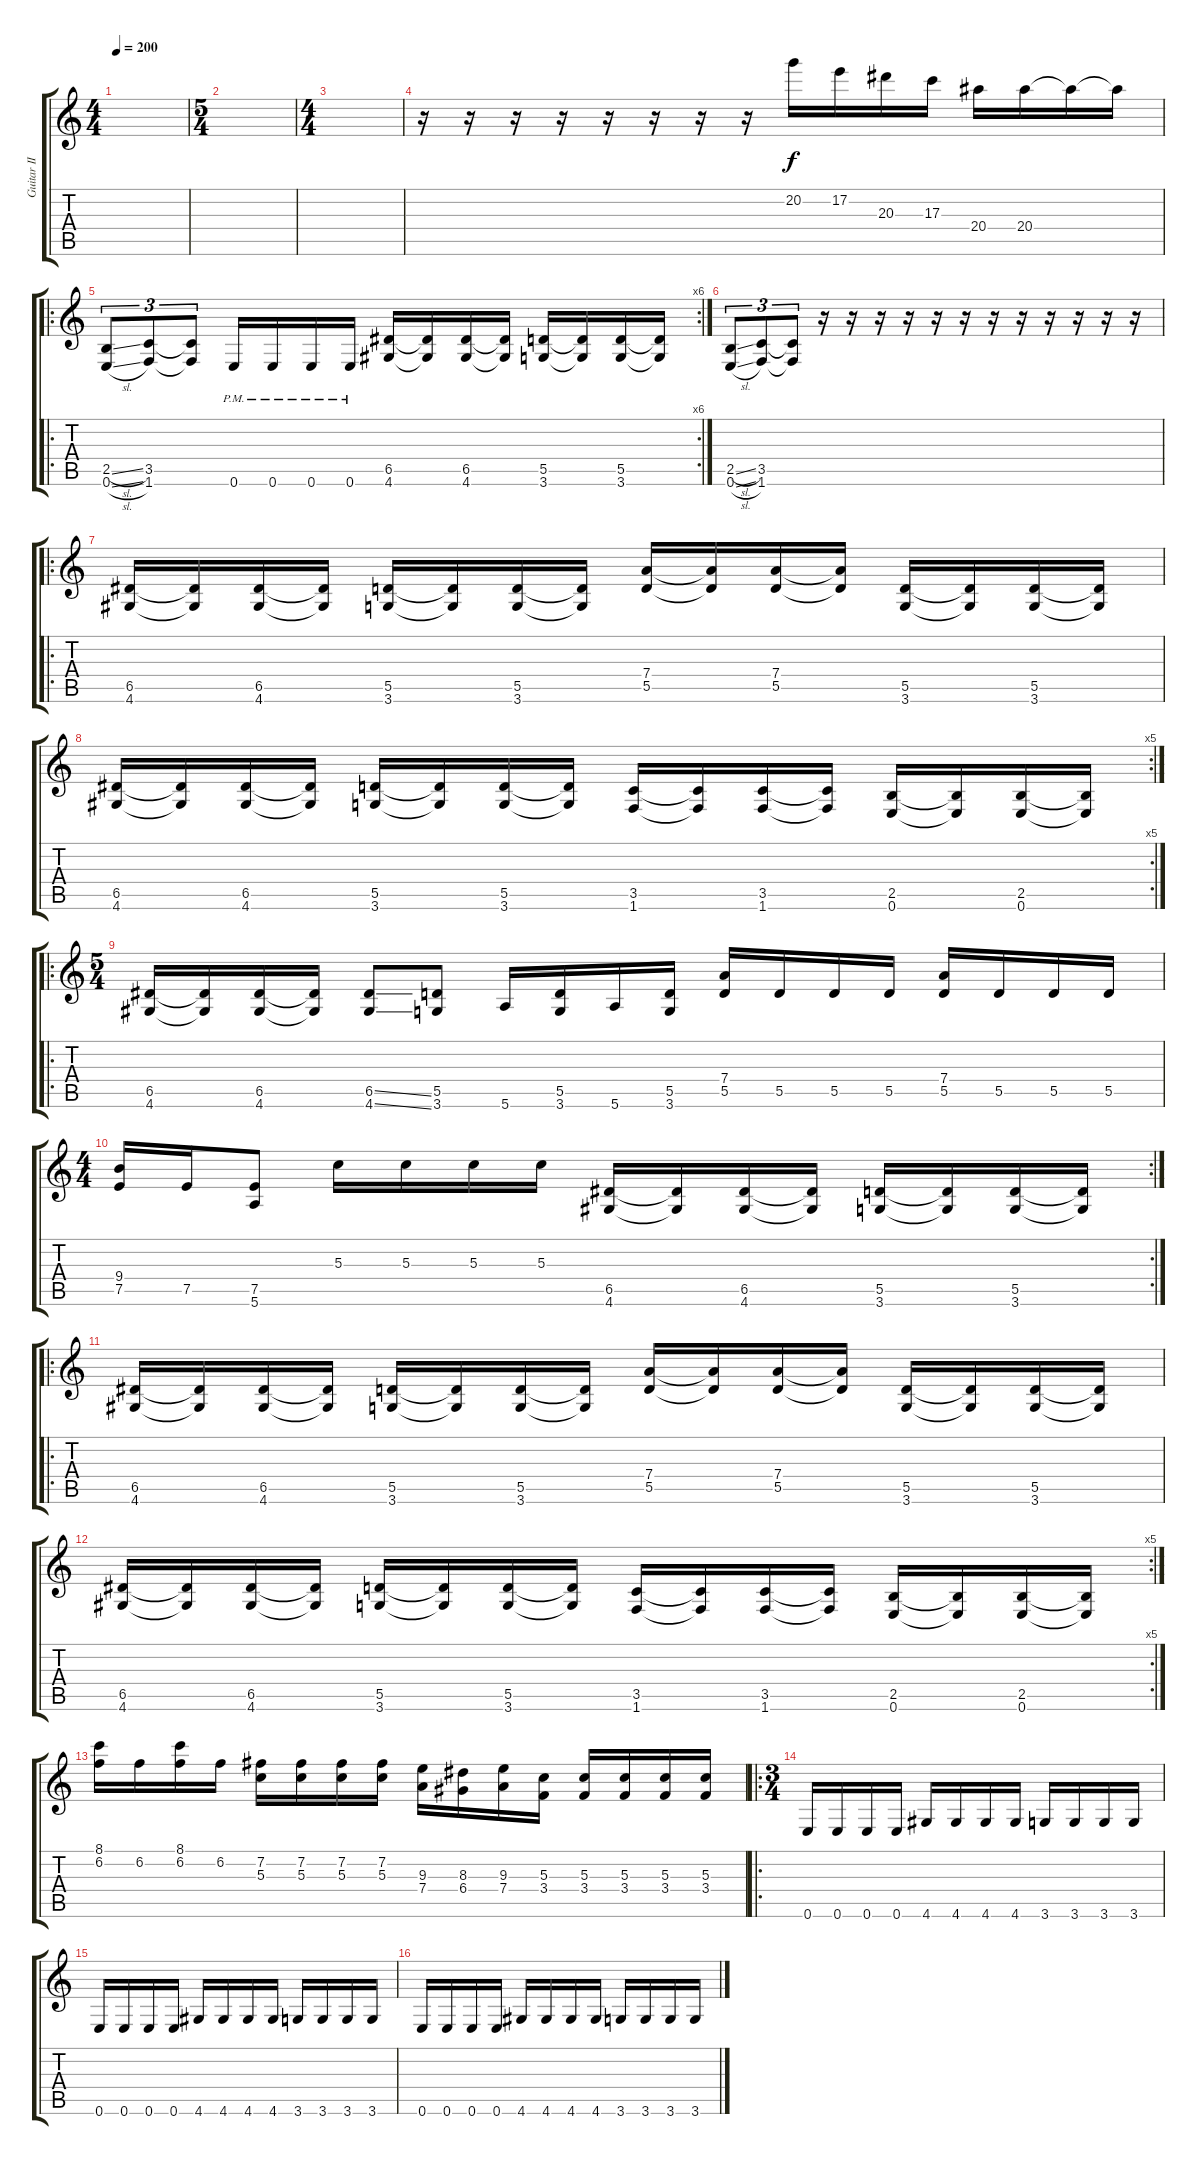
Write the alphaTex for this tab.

\track ("Guitar II" "Guitar II") {instrument distortionguitar}
\staff {score tabs}
\tuning (E4 B3 G3 D3 A2 E2) {hide}
\ts (4 4)
\tempo 200
\clef g2
\ks c
|
\ts (5 4)
|
\ts (4 4)
|
r.16 r.16 r.16 r.16 r.16 r.16 r.16 r.16 20.2.16 17.2.16 20.3.16 17.3.16 20.4.16 20.4.16 20.4{t}.16 20.4{t}.16 |
\ro
\rc 6
(2.5{sl} 0.6{sl}).8{tu (3 2)} (3.5 1.6).8{tu (3 2)} (3.5{t} 1.6{t}).8{tu (3 2)} 0.6{pm}.16 0.6{pm}.16 0.6{pm}.16 0.6{pm}.16 (6.5 4.6).16 (6.5{t} 4.6{t}).16 (6.5 4.6).16 (6.5{t} 4.6{t}).16 (5.5 3.6).16 (5.5{t} 3.6{t}).16 (5.5 3.6).16 (5.5{t} 3.6{t}).16 |
(2.5{sl} 0.6{sl}).8{tu (3 2)} (3.5 1.6).8{tu (3 2)} (3.5{t} 1.6{t}).8{tu (3 2)} r.16 r.16 r.16 r.16 r.16 r.16 r.16 r.16 r.16 r.16 r.16 r.16 |
\ro
(6.5 4.6).16 (6.5{t} 4.6{t}).16 (6.5 4.6).16 (6.5{t} 4.6{t}).16 (5.5 3.6).16 (5.5{t} 3.6{t}).16 (5.5 3.6).16 (5.5{t} 3.6{t}).16 (7.4 5.5).16 (7.4{t} 5.5{t}).16 (7.4 5.5).16 (7.4{t} 5.5{t}).16 (5.5 3.6).16 (5.5{t} 3.6{t}).16 (5.5 3.6).16 (5.5{t} 3.6{t}).16 |
\rc 5
(6.5 4.6).16 (6.5{t} 4.6{t}).16 (6.5 4.6).16 (6.5{t} 4.6{t}).16 (5.5 3.6).16 (5.5{t} 3.6{t}).16 (5.5 3.6).16 (5.5{t} 3.6{t}).16 (3.5 1.6).16 (3.5{t} 1.6{t}).16 (3.5 1.6).16 (3.5{t} 1.6{t}).16 (2.5 0.6).16 (2.5{t} 0.6{t}).16 (2.5 0.6).16 (2.5{t} 0.6{t}).16 |
\ro
\ts (5 4)
(6.5 4.6).16 (6.5{t} 4.6{t}).16 (6.5 4.6).16 (6.5{t} 4.6{t}).16 (6.5{ss} 4.6{ss}).8 (5.5 3.6).8 5.6.16 (5.5 3.6).16 5.6.16 (5.5 3.6).16 (7.4 5.5).16 5.5.16 5.5.16 5.5.16 (7.4 5.5).16 5.5.16 5.5.16 5.5.16 |
\rc 2
\ts (4 4)
(9.4 7.5).16 7.5.16 (7.5 5.6).8 5.3.16 5.3.16 5.3.16 5.3.16 (6.5 4.6).16 (6.5{t} 4.6{t}).16 (6.5 4.6).16 (6.5{t} 4.6{t}).16 (5.5 3.6).16 (5.5{t} 3.6{t}).16 (5.5 3.6).16 (5.5{t} 3.6{t}).16 |
\ro
(6.5 4.6).16 (6.5{t} 4.6{t}).16 (6.5 4.6).16 (6.5{t} 4.6{t}).16 (5.5 3.6).16 (5.5{t} 3.6{t}).16 (5.5 3.6).16 (5.5{t} 3.6{t}).16 (7.4 5.5).16 (7.4{t} 5.5{t}).16 (7.4 5.5).16 (7.4{t} 5.5{t}).16 (5.5 3.6).16 (5.5{t} 3.6{t}).16 (5.5 3.6).16 (5.5{t} 3.6{t}).16 |
\rc 5
(6.5 4.6).16 (6.5{t} 4.6{t}).16 (6.5 4.6).16 (6.5{t} 4.6{t}).16 (5.5 3.6).16 (5.5{t} 3.6{t}).16 (5.5 3.6).16 (5.5{t} 3.6{t}).16 (3.5 1.6).16 (3.5{t} 1.6{t}).16 (3.5 1.6).16 (3.5{t} 1.6{t}).16 (2.5 0.6).16 (2.5{t} 0.6{t}).16 (2.5 0.6).16 (2.5{t} 0.6{t}).16 |
(8.1 6.2).16 6.2.16 (8.1 6.2).16 6.2.16 (7.2 5.3).16 (7.2 5.3).16 (7.2 5.3).16 (7.2 5.3).16 (9.3 7.4).16 (8.3 6.4).16 (9.3 7.4).16 (5.3 3.4).16 (5.3 3.4).16 (5.3 3.4).16 (5.3 3.4).16 (5.3 3.4).16 |
\ro
\ts (3 4)
0.6.16 0.6.16 0.6.16 0.6.16 4.6.16 4.6.16 4.6.16 4.6.16 3.6.16 3.6.16 3.6.16 3.6.16 |
0.6.16 0.6.16 0.6.16 0.6.16 4.6.16 4.6.16 4.6.16 4.6.16 3.6.16 3.6.16 3.6.16 3.6.16 |
0.6.16 0.6.16 0.6.16 0.6.16 4.6.16 4.6.16 4.6.16 4.6.16 3.6.16 3.6.16 3.6.16 3.6.16
